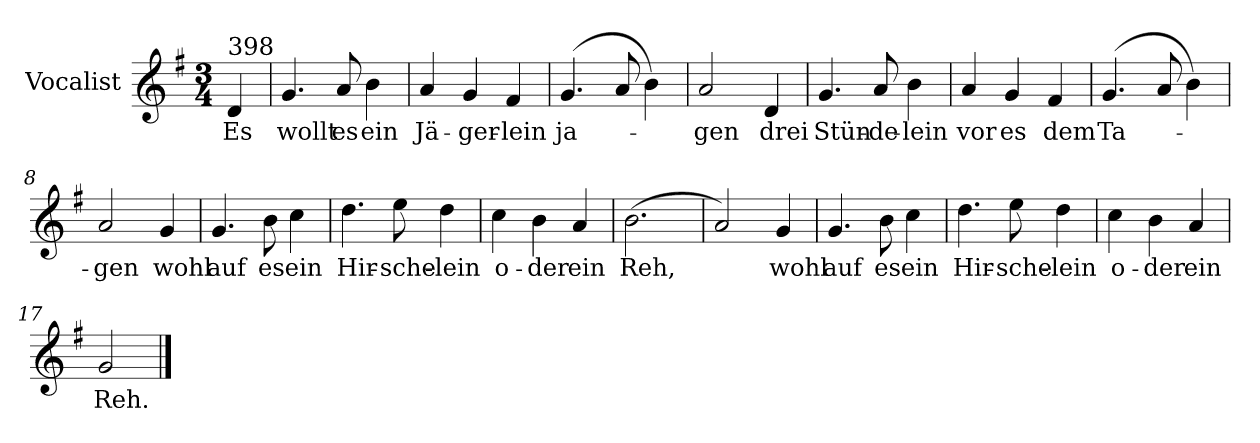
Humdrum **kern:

**kern	**text
*part1	*part1
*staff1	*staff1
*I"Vocalist	*
*k[f#]	*
*G:	*
*M3/4	*
=	=
!LO:TX:a:t=398	!
4d	Es
=1	=1
4.g	wollt
8a	es
4b	ein
=2	=2
4a	Jä-
4g	-ger-
4f#	-lein
=3	=3
(<4.g	ja-
8a	.
4b)	.
=4	=4
2a	-gen
4d	drei
=5	=5
4.g	Stün-
8a	-de-
4b	-lein
=6	=6
4a	vor
4g	es
4f#	dem
=7	=7
(<4.g	Ta-
8a	.
4b)	.
=8	=8
2a	-gen
4g	wohl
=9	=9
4.g	auf
8b	es
4cc	ein
=10	=10
4.dd	Hir-
8ee	-sche-
4dd	-lein
=11	=11
4cc	o-
4b	-der
4a	ein
=12	=12
(<2.b	Reh,
=13	=13
2a)	.
4g	wohl
=14	=14
4.g	auf
8b	es
4cc	ein
=15	=15
4.dd	Hir-
8ee	-sche-
4dd	-lein
=16	=16
4cc	o-
4b	-der
4a	ein
=17	=17
2g	Reh.
==	==
*-	*-
